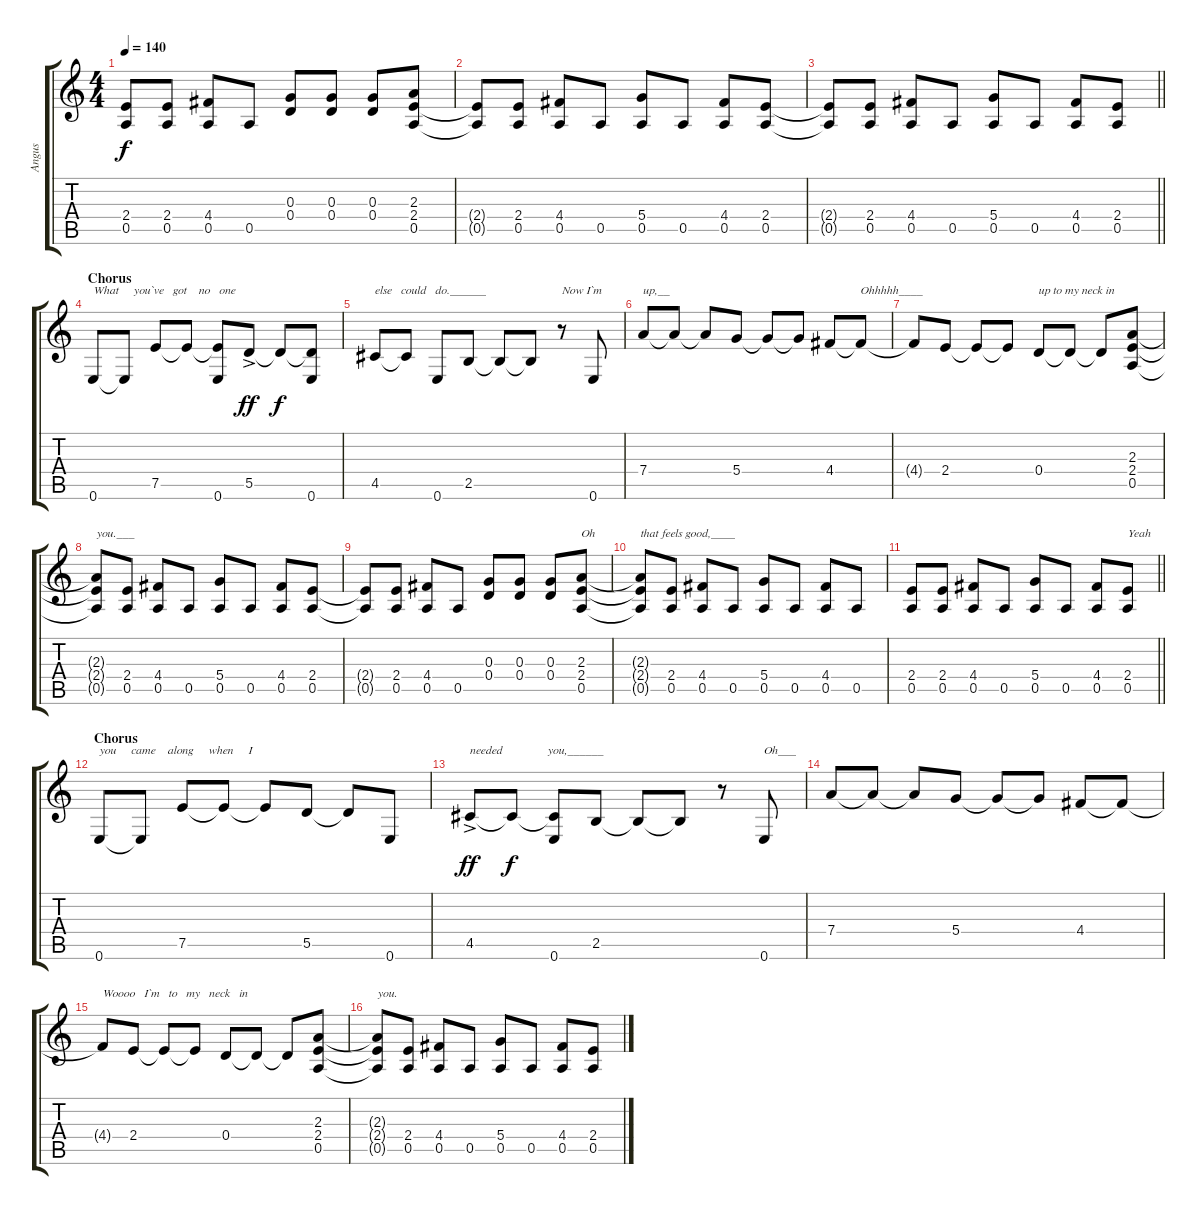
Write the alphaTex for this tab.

\track ("Angus" "Angus") {instrument overdrivenguitar}
\staff {score tabs}
\tuning (E4 B3 G3 D3 A2 E2) {hide}
\ts (4 4)
\tempo 140
\clef g2
\ks c
(2.4{t} 0.5{t}).8{dy f} (2.4 0.5).8 (4.4 0.5).8 0.5.8 (0.3 0.4).8 (0.3 0.4).8 (0.3 0.4).8 (2.3 2.4 0.5).8 |
(2.4{t} 0.5{t}).8 (2.4 0.5).8 (4.4 0.5).8 0.5.8 (5.4 0.5).8 0.5.8 (4.4 0.5).8 (2.4 0.5).8 |
\barLineRight lightlight
(2.4{t} 0.5{t}).8 (2.4 0.5).8 (4.4 0.5).8 0.5.8 (5.4 0.5).8 0.5.8 (4.4 0.5).8 (2.4 0.5).8 |
\section ("" "Chorus")
0.6.8{txt "What     you`ve   got    no   one"} 0.6{t}.8 7.5.8 7.5{t}.8 (7.5{t} 0.6).8 5.5{ac}.8{dy ff} 5.5{t}.8{dy f} (5.5{t} 0.6).8 |
4.5.8{txt "else   could   do.______"} 4.5{t}.8 0.6.8 2.5.8 2.5{t}.8 2.5{t}.8 r.8{txt "Now I`m"} 0.6.8 |
7.4.8{txt "up,__"} 7.4{t}.8 7.4{t}.8 5.4.8 5.4{t}.8 5.4{t}.8 4.4.8 4.4{t}.8{txt "Ohhhhh____"} |
4.4{t}.8 2.4.8 2.4{t}.8 2.4{t}.8 0.4.8{txt "up to my neck in"} 0.4{t}.8 0.4{t}.8 (2.3 2.4 0.5).8 |
(2.3{t} 2.4{t} 0.5{t}).8{txt "you.___"} (2.4 0.5).8 (4.4 0.5).8 0.5.8 (5.4 0.5).8 0.5.8 (4.4 0.5).8 (2.4 0.5).8 |
(2.4{t} 0.5{t}).8 (2.4 0.5).8 (4.4 0.5).8 0.5.8 (0.3 0.4).8 (0.3 0.4).8 (0.3 0.4).8 (2.3 2.4 0.5).8{txt "Oh "} |
(2.3{t} 2.4{t} 0.5{t}).8{txt "that feels good,____"} (2.4 0.5).8 (4.4 0.5).8 0.5.8 (5.4 0.5).8 0.5.8 (4.4 0.5).8 0.5.8 |
\barLineRight lightlight
(2.4 0.5).8 (2.4 0.5).8 (4.4 0.5).8 0.5.8 (5.4 0.5).8 0.5.8 (4.4 0.5).8 (2.4 0.5).8{txt "Yeah"} |
\section ("" "Chorus")
0.6.8{txt "you     came    along     when     I "} 0.6{t}.8 7.5.8 7.5{t}.8 7.5{t}.8 5.5.8 5.5{t}.8 0.6.8 |
4.5{ac}.8{txt "needed               you,______" dy ff} 4.5{t}.8{dy f} (4.5{t} 0.6).8 2.5.8 2.5{t}.8 2.5{t}.8 r.8 0.6.8{txt "Oh___"} |
7.4.8 7.4{t}.8 7.4{t}.8 5.4.8 5.4{t}.8 5.4{t}.8 4.4.8 4.4{t}.8 |
4.4{t}.8{txt "Woooo   I`m   to   my   neck   in"} 2.4.8 2.4{t}.8 2.4{t}.8 0.4.8 0.4{t}.8 0.4{t}.8 (2.3 2.4 0.5).8 |
(2.3{t} 2.4{t} 0.5{t}).8{txt "you."} (2.4 0.5).8 (4.4 0.5).8 0.5.8 (5.4 0.5).8 0.5.8 (4.4 0.5).8 (2.4 0.5).8
